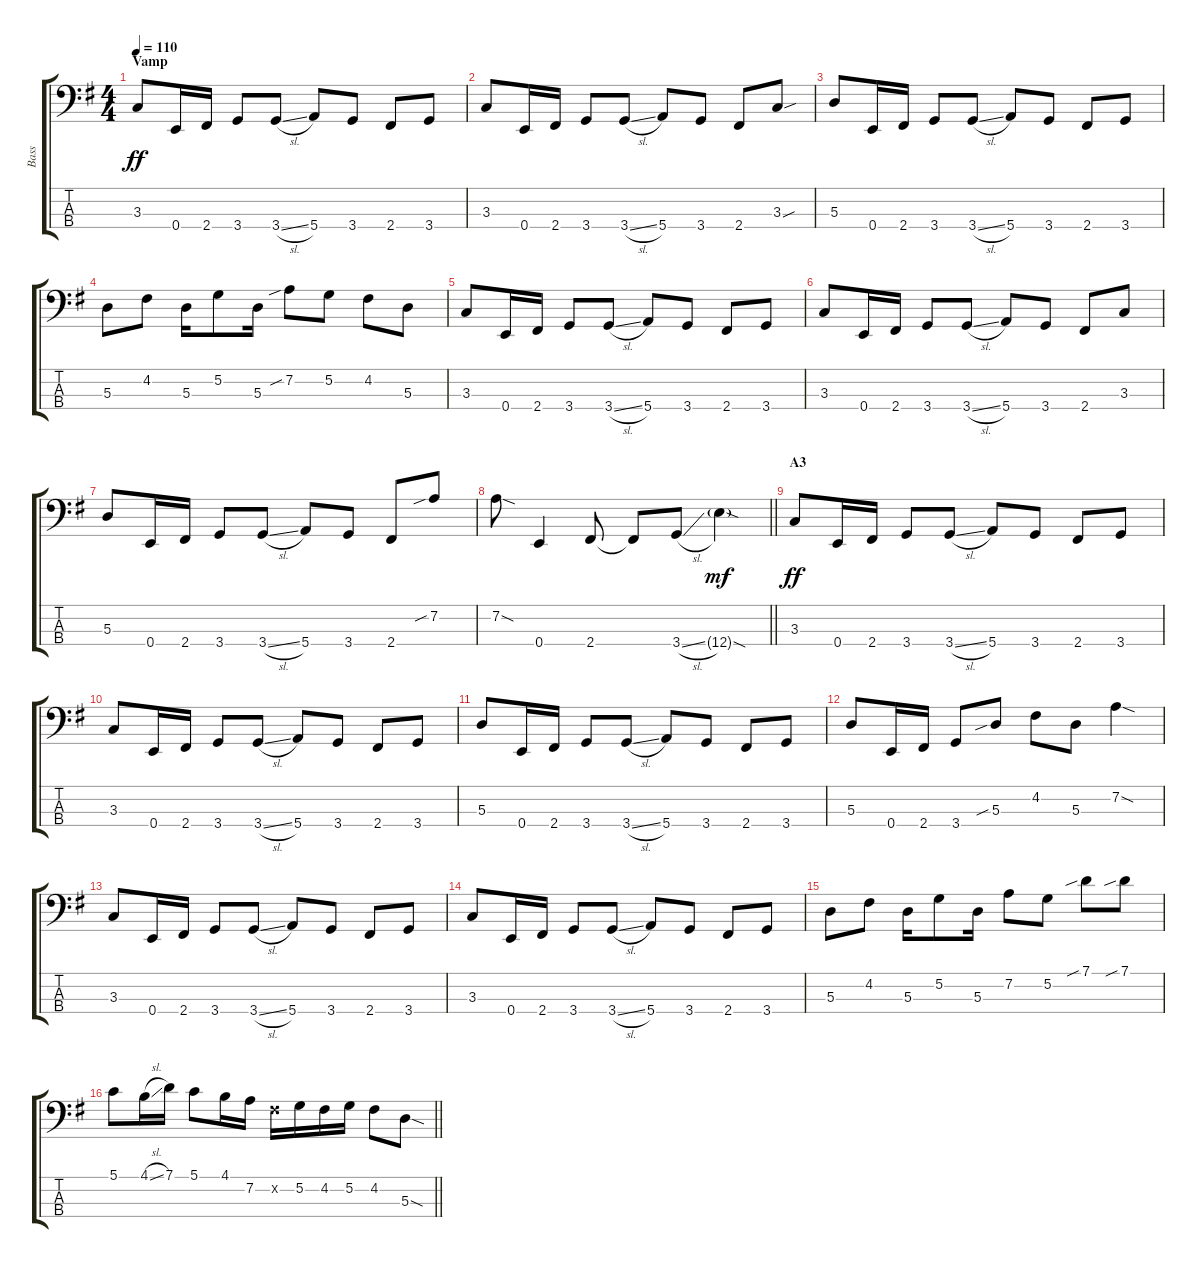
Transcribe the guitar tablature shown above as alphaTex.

\track ("Bass" "Bass") {instrument electricbasspick}
\staff {score tabs}
\tuning (G2 D2 A1 E1) {hide}
\ts (4 4)
\section ("" "Vamp")
\tempo 110
\clef f4
\ks g
3.3.8{dy ff} 0.4.16 2.4.16 3.4.8 3.4{sl}.8 5.4.8 3.4.8 2.4.8 3.4.8 |
3.3.8 0.4.16 2.4.16 3.4.8 3.4{sl}.8 5.4.8 3.4.8 2.4.8 3.3{sou}.8 |
5.3.8 0.4.16 2.4.16 3.4.8 3.4{sl}.8 5.4.8 3.4.8 2.4.8 3.4.8 |
5.3.8 4.2.8 5.3.16 5.2.8 5.3.16 7.2{sib}.8 5.2.8 4.2.8 5.3.8 |
3.3.8 0.4.16 2.4.16 3.4.8 3.4{sl}.8 5.4.8 3.4.8 2.4.8 3.4.8 |
3.3.8 0.4.16 2.4.16 3.4.8 3.4{sl}.8 5.4.8 3.4.8 2.4.8 3.3.8 |
5.3.8 0.4.16 2.4.16 3.4.8 3.4{sl}.8 5.4.8 3.4.8 2.4.8 7.2{sib}.8 |
\barLineRight lightlight
7.2{sod}.8 0.4.4 2.4.8 2.4{t}.8 3.4{sl}.8 12.4{sod g}.4{dy mf} |
\section ("" "A3")
3.3.8{dy ff} 0.4.16 2.4.16 3.4.8 3.4{sl}.8 5.4.8 3.4.8 2.4.8 3.4.8 |
3.3.8 0.4.16 2.4.16 3.4.8 3.4{sl}.8 5.4.8 3.4.8 2.4.8 3.4.8 |
5.3.8 0.4.16 2.4.16 3.4.8 3.4{sl}.8 5.4.8 3.4.8 2.4.8 3.4.8 |
5.3.8 0.4.16 2.4.16 3.4.8 5.3{sib}.8 4.2.8 5.3.8 7.2{sod}.4 |
3.3.8 0.4.16 2.4.16 3.4.8 3.4{sl}.8 5.4.8 3.4.8 2.4.8 3.4.8 |
3.3.8 0.4.16 2.4.16 3.4.8 3.4{sl}.8 5.4.8 3.4.8 2.4.8 3.4.8 |
5.3.8 4.2.8 5.3.16 5.2.8 5.3.16 7.2.8 5.2.8 7.1{sib}.8 7.1{sib}.8 |
\barLineRight lightlight
5.1.8 4.1{sl}.16 7.1.16 5.1.8 4.1.16 7.2.16 4.2{x}.16 5.2.16 4.2.16 5.2.16 4.2.8 5.3{sod}.8
